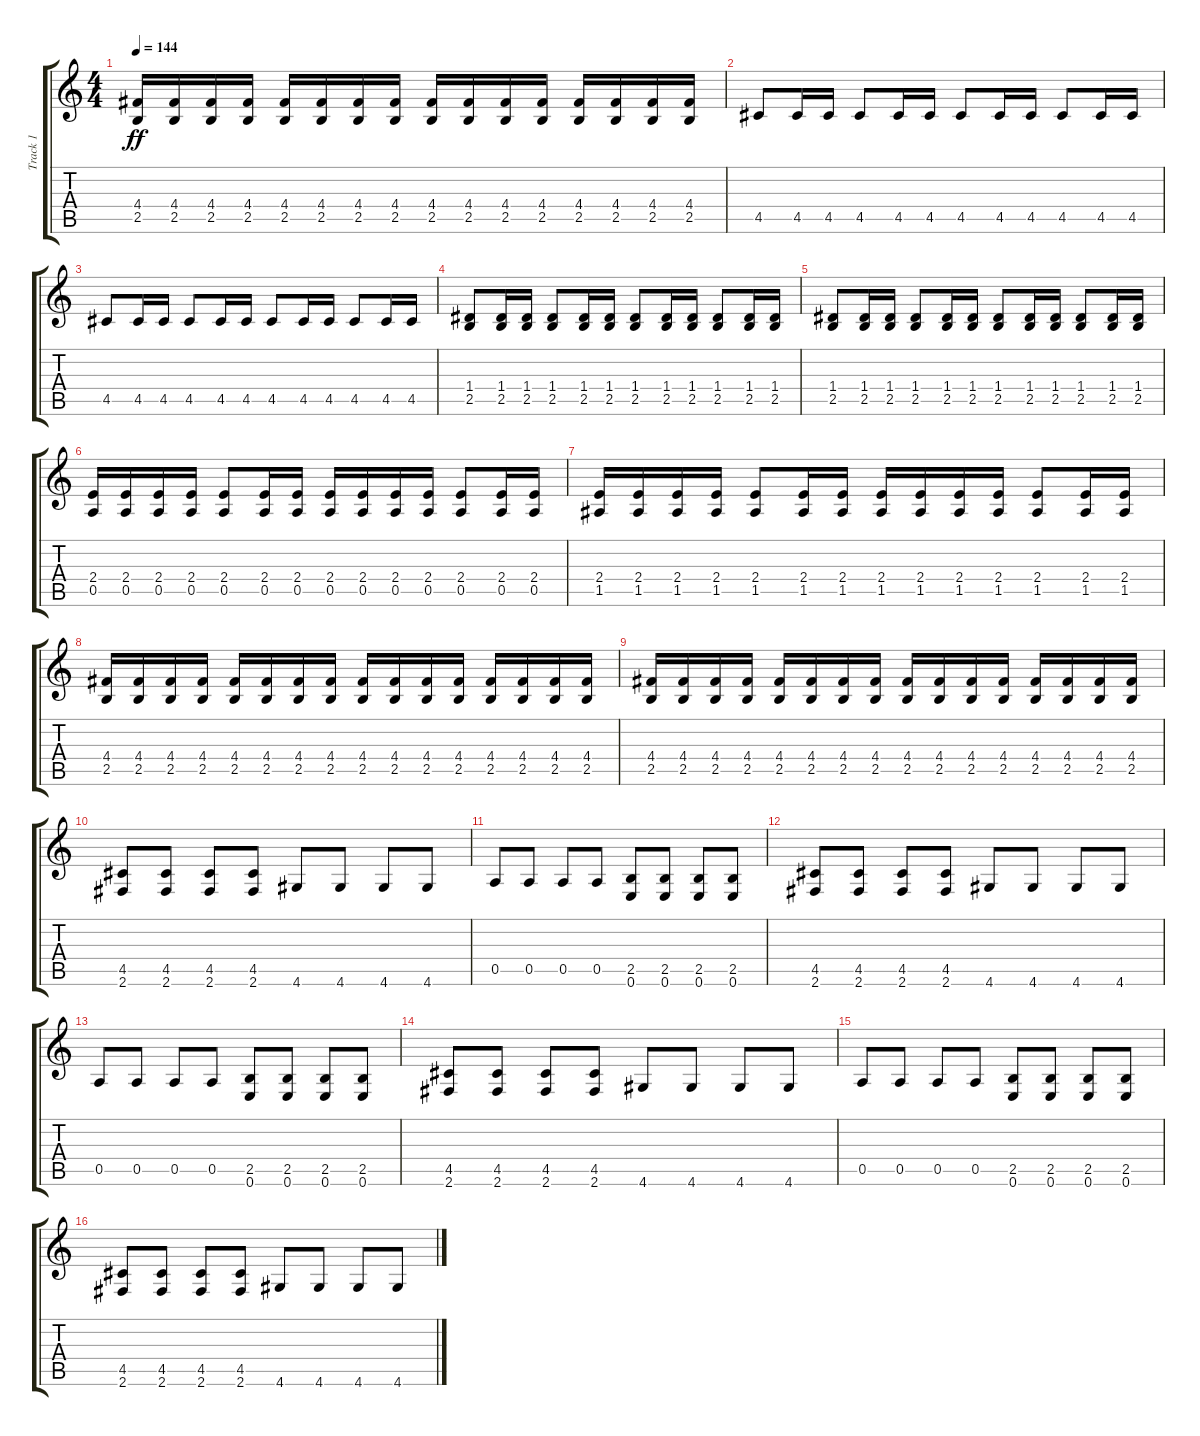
\track ("Track 1" "Track 1") {instrument overdrivenguitar}
\staff {score tabs}
\tuning (E4 B3 G3 D3 A2 E2) {hide}
\ts (4 4)
\tempo 144
\clef g2
\ks c
(4.4 2.5).16{dy ff} (4.4 2.5).16 (4.4 2.5).16 (4.4 2.5).16 (4.4 2.5).16 (4.4 2.5).16 (4.4 2.5).16 (4.4 2.5).16 (4.4 2.5).16 (4.4 2.5).16 (4.4 2.5).16 (4.4 2.5).16 (4.4 2.5).16 (4.4 2.5).16 (4.4 2.5).16 (4.4 2.5).16 |
4.5.8 4.5.16 4.5.16 4.5.8 4.5.16 4.5.16 4.5.8 4.5.16 4.5.16 4.5.8 4.5.16 4.5.16 |
4.5.8 4.5.16 4.5.16 4.5.8 4.5.16 4.5.16 4.5.8 4.5.16 4.5.16 4.5.8 4.5.16 4.5.16 |
(1.4 2.5).8 (1.4 2.5).16 (1.4 2.5).16 (1.4 2.5).8 (1.4 2.5).16 (1.4 2.5).16 (1.4 2.5).8 (1.4 2.5).16 (1.4 2.5).16 (1.4 2.5).8 (1.4 2.5).16 (1.4 2.5).16 |
(1.4 2.5).8 (1.4 2.5).16 (1.4 2.5).16 (1.4 2.5).8 (1.4 2.5).16 (1.4 2.5).16 (1.4 2.5).8 (1.4 2.5).16 (1.4 2.5).16 (1.4 2.5).8 (1.4 2.5).16 (1.4 2.5).16 |
(2.4 0.5).16 (2.4 0.5).16 (2.4 0.5).16 (2.4 0.5).16 (2.4 0.5).8 (2.4 0.5).16 (2.4 0.5).16 (2.4 0.5).16 (2.4 0.5).16 (2.4 0.5).16 (2.4 0.5).16 (2.4 0.5).8 (2.4 0.5).16 (2.4 0.5).16 |
(2.4 1.5).16 (2.4 1.5).16 (2.4 1.5).16 (2.4 1.5).16 (2.4 1.5).8 (2.4 1.5).16 (2.4 1.5).16 (2.4 1.5).16 (2.4 1.5).16 (2.4 1.5).16 (2.4 1.5).16 (2.4 1.5).8 (2.4 1.5).16 (2.4 1.5).16 |
(4.4 2.5).16 (4.4 2.5).16 (4.4 2.5).16 (4.4 2.5).16 (4.4 2.5).16 (4.4 2.5).16 (4.4 2.5).16 (4.4 2.5).16 (4.4 2.5).16 (4.4 2.5).16 (4.4 2.5).16 (4.4 2.5).16 (4.4 2.5).16 (4.4 2.5).16 (4.4 2.5).16 (4.4 2.5).16 |
(4.4 2.5).16 (4.4 2.5).16 (4.4 2.5).16 (4.4 2.5).16 (4.4 2.5).16 (4.4 2.5).16 (4.4 2.5).16 (4.4 2.5).16 (4.4 2.5).16 (4.4 2.5).16 (4.4 2.5).16 (4.4 2.5).16 (4.4 2.5).16 (4.4 2.5).16 (4.4 2.5).16 (4.4 2.5).16 |
(4.5 2.6).8 (4.5 2.6).8 (4.5 2.6).8 (4.5 2.6).8 4.6.8 4.6.8 4.6.8 4.6.8 |
0.5.8 0.5.8 0.5.8 0.5.8 (2.5 0.6).8 (2.5 0.6).8 (2.5 0.6).8 (2.5 0.6).8 |
(4.5 2.6).8 (4.5 2.6).8 (4.5 2.6).8 (4.5 2.6).8 4.6.8 4.6.8 4.6.8 4.6.8 |
0.5.8 0.5.8 0.5.8 0.5.8 (2.5 0.6).8 (2.5 0.6).8 (2.5 0.6).8 (2.5 0.6).8 |
(4.5 2.6).8 (4.5 2.6).8 (4.5 2.6).8 (4.5 2.6).8 4.6.8 4.6.8 4.6.8 4.6.8 |
0.5.8 0.5.8 0.5.8 0.5.8 (2.5 0.6).8 (2.5 0.6).8 (2.5 0.6).8 (2.5 0.6).8 |
(4.5 2.6).8 (4.5 2.6).8 (4.5 2.6).8 (4.5 2.6).8 4.6.8 4.6.8 4.6.8 4.6.8
